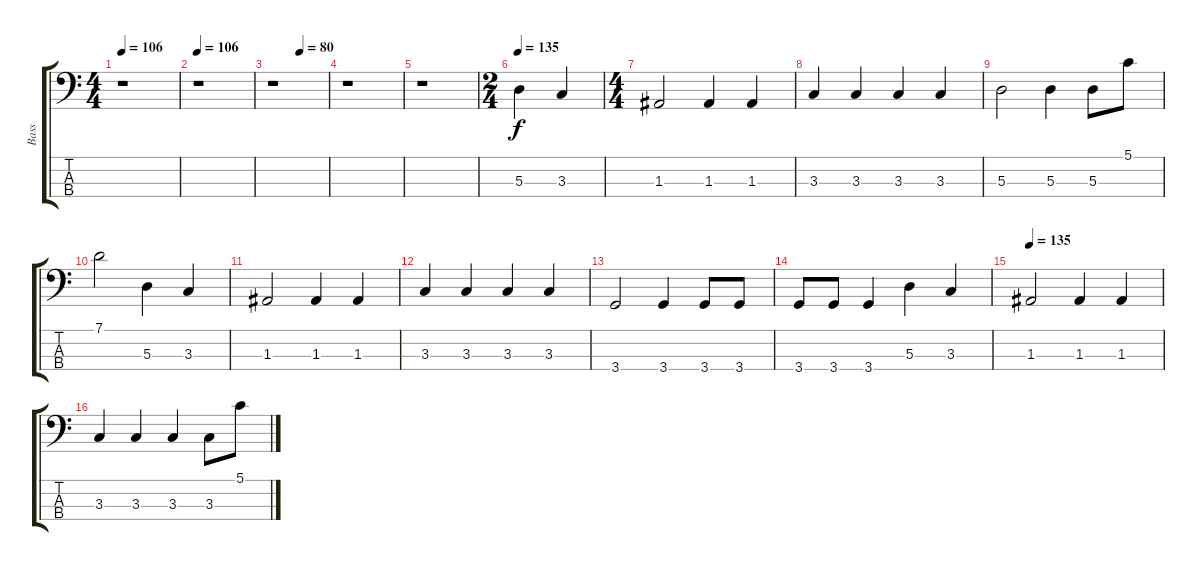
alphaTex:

\track ("Bass" "Bass") {instrument electricbassfinger}
\staff {score tabs}
\tuning (G2 D2 A1 E1) {hide}
\ts (4 4)
\tempo 106
\clef f4
\ks c
r.1{dy f} |
\tempo 106
r.1 |
\tempo (80 0.5)
r.1 |
r.1 |
r.1 |
\ts (2 4)
\tempo 135
5.3.4{instrument electricbassfinger} 3.3.4 |
\ts (4 4)
1.3.2 1.3.4 1.3.4 |
3.3.4 3.3.4 3.3.4 3.3.4 |
5.3.2 5.3.4 5.3.8 5.1.8 |
7.1.2 5.3.4 3.3.4 |
1.3.2 1.3.4 1.3.4 |
3.3.4 3.3.4 3.3.4 3.3.4 |
3.4.2 3.4.4 3.4.8 3.4.8 |
3.4.8 3.4.8 3.4.4 5.3.4 3.3.4 |
\tempo 135
1.3.2 1.3.4 1.3.4 |
3.3.4 3.3.4 3.3.4 3.3.8 5.1.8
